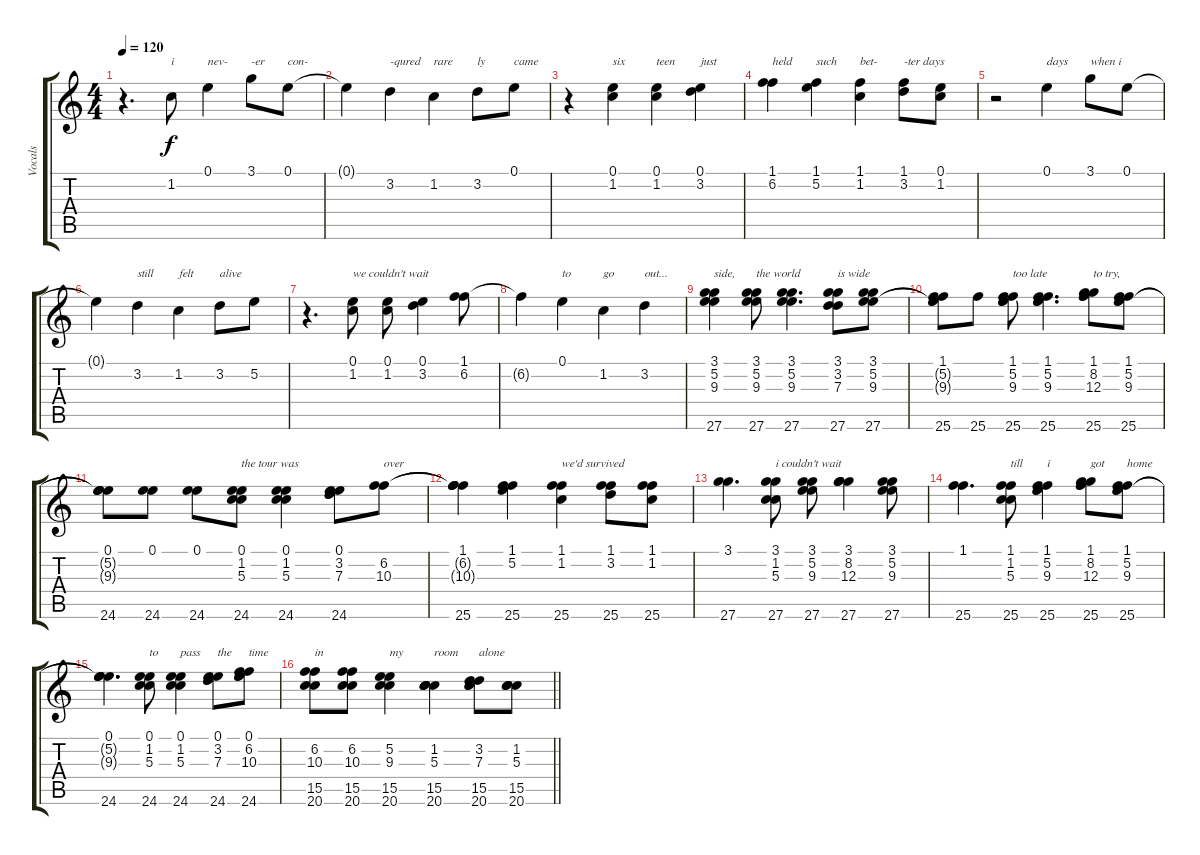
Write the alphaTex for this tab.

\track ("Vocals" "Vocals") {instrument electricguitarjazz}
\staff {score tabs}
\tuning (E4 B3 G3 D3 A2 E2) {hide}
\ts (4 4)
\tempo 120
\clef g2
\ks c
r.4{d dy f} 1.2.8{txt "i"} 0.1.4{txt "nev-"} 3.1.8{txt "-er"} 0.1.8{txt "con-"} |
0.1{t}.4 3.2.4{txt "-qured"} 1.2.4{txt "rare"} 3.2.8{txt "ly"} 0.1.8{txt "came"} |
r.4 (0.1 1.2).4{txt "six"} (0.1 1.2).4{txt "teen"} (0.1 3.2).4{txt "just"} |
(1.1 6.2).4{txt "held"} (1.1 5.2).4{txt "such"} (1.1 1.2).4{txt "bet-"} (1.1 3.2).8{txt "-ter days"} (0.1 1.2).8 |
r.2 0.1.4{txt "days"} 3.1.8{txt "when i"} 0.1.8 |
0.1{t}.4 3.2.4{txt "still"} 1.2.4{txt "felt"} 3.2.8{txt "alive"} 5.2.8 |
r.4{d} (0.1 1.2).8{txt "we couldn't wait"} (0.1 1.2).8 (0.1 3.2).4 (1.1 6.2).8 |
6.2{t}.4 0.1.4{txt "to"} 1.2.4{txt "go"} 3.2.4{txt "out..."} |
(3.1 5.2 9.3 27.6).4{txt "side,"} (3.1 5.2 9.3 27.6).8{txt "the world"} (3.1 5.2 9.3 27.6).4{d} (3.1 3.2 7.3 27.6).8{txt "is wide"} (3.1 5.2 9.3 27.6).8 |
(1.1 5.2{t} 9.3{t} 25.6).8 25.6.8 (1.1 5.2 9.3 25.6).8{txt "too late"} (1.1 5.2 9.3 25.6).4{d} (1.1 8.2 12.3 25.6).8{txt "to try,"} (1.1 5.2 9.3 25.6).8 |
(0.1 5.2{t} 9.3{t} 24.6).8 (0.1 24.6).8 (0.1 24.6).8 (0.1 1.2 5.3 24.6).8{txt "the tour was"} (0.1 1.2 5.3 24.6).4 (0.1 3.2 7.3 24.6).8 (6.2 10.3).8{txt "over"} |
(1.1 6.2{t} 10.3{t} 25.6).4 (1.1 5.2 25.6).4 (1.1 1.2 25.6).4{txt "we'd survived"} (1.1 3.2 25.6).8 (1.1 1.2 25.6).8 |
(3.1 27.6).4{d} (3.1 1.2 5.3 27.6).8{txt "i couldn't wait"} (3.1 5.2 9.3 27.6).8 (3.1 8.2 12.3 27.6).4 (3.1 5.2 9.3 27.6).8 |
(1.1 25.6).4{d} (1.1 1.2 5.3 25.6).8{txt "till"} (1.1 5.2 9.3 25.6).4{txt "i"} (1.1 8.2 12.3 25.6).8{txt "got"} (1.1 5.2 9.3 25.6).8{txt "home"} |
(0.1 5.2{t} 9.3{t} 24.6).4{d} (0.1 1.2 5.3 24.6).8{txt "to"} (0.1 1.2 5.3 24.6).4{txt "pass"} (0.1 3.2 7.3 24.6).8{txt "the"} (0.1 6.2 10.3 24.6).8{txt "time"} |
\barLineRight lightlight
(6.2 10.3 15.5 20.6).8{txt "in"} (6.2 10.3 15.5 20.6).8 (5.2 9.3 15.5 20.6).4{txt "my"} (1.2 5.3 15.5 20.6).4{txt "room"} (3.2 7.3 15.5 20.6).8{txt "alone"} (1.2 5.3 15.5 20.6).8
